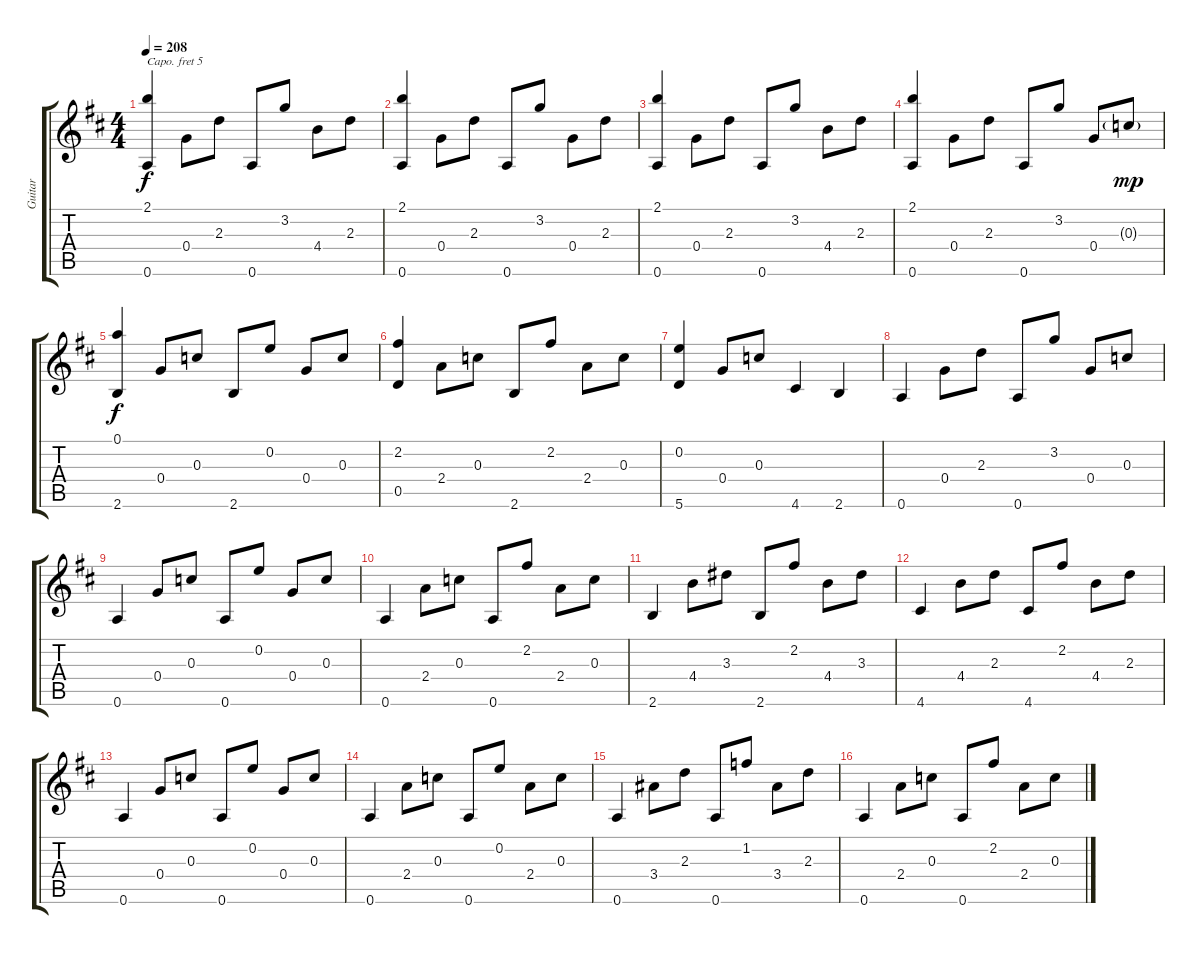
\track ("Guitar" "Guitar") {instrument acousticguitarnylon}
\staff {score tabs}
\capo 5
\tuning (E4 B3 G3 D3 A2 E2) {hide}
\ts (4 4)
\tempo 208
\clef g2
\ks d
(2.1 0.6).4{dy f} 0.4.8 2.3.8 0.6.8 3.2.8 4.4.8 2.3.8 |
(2.1 0.6).4 0.4.8 2.3.8 0.6.8 3.2.8 0.4.8 2.3.8 |
(2.1 0.6).4 0.4.8 2.3.8 0.6.8 3.2.8 4.4.8 2.3.8 |
(2.1 0.6).4 0.4.8 2.3.8 0.6.8 3.2.8 0.4.8 0.3{g}.8{dy mp} |
(0.1 2.6).4{dy f} 0.4.8 0.3.8 2.6.8 0.2.8 0.4.8 0.3.8 |
(2.2 0.5).4 2.4.8 0.3.8 2.6.8 2.2.8 2.4.8 0.3.8 |
(0.2 5.6).4 0.4.8 0.3.8 4.6.4 2.6.4 |
0.6.4 0.4.8 2.3.8 0.6.8 3.2.8 0.4.8 0.3.8 |
0.6.4 0.4.8 0.3.8 0.6.8 0.2.8 0.4.8 0.3.8 |
0.6.4 2.4.8 0.3.8 0.6.8 2.2.8 2.4.8 0.3.8 |
2.6.4 4.4.8 3.3.8 2.6.8 2.2.8 4.4.8 3.3.8 |
4.6.4 4.4.8 2.3.8 4.6.8 2.2.8 4.4.8 2.3.8 |
0.6.4 0.4.8 0.3.8 0.6.8 0.2.8 0.4.8 0.3.8 |
0.6.4 2.4.8 0.3.8 0.6.8 0.2.8 2.4.8 0.3.8 |
0.6.4 3.4.8 2.3.8 0.6.8 1.2.8 3.4.8 2.3.8 |
0.6.4 2.4.8 0.3.8 0.6.8 2.2.8 2.4.8 0.3.8
